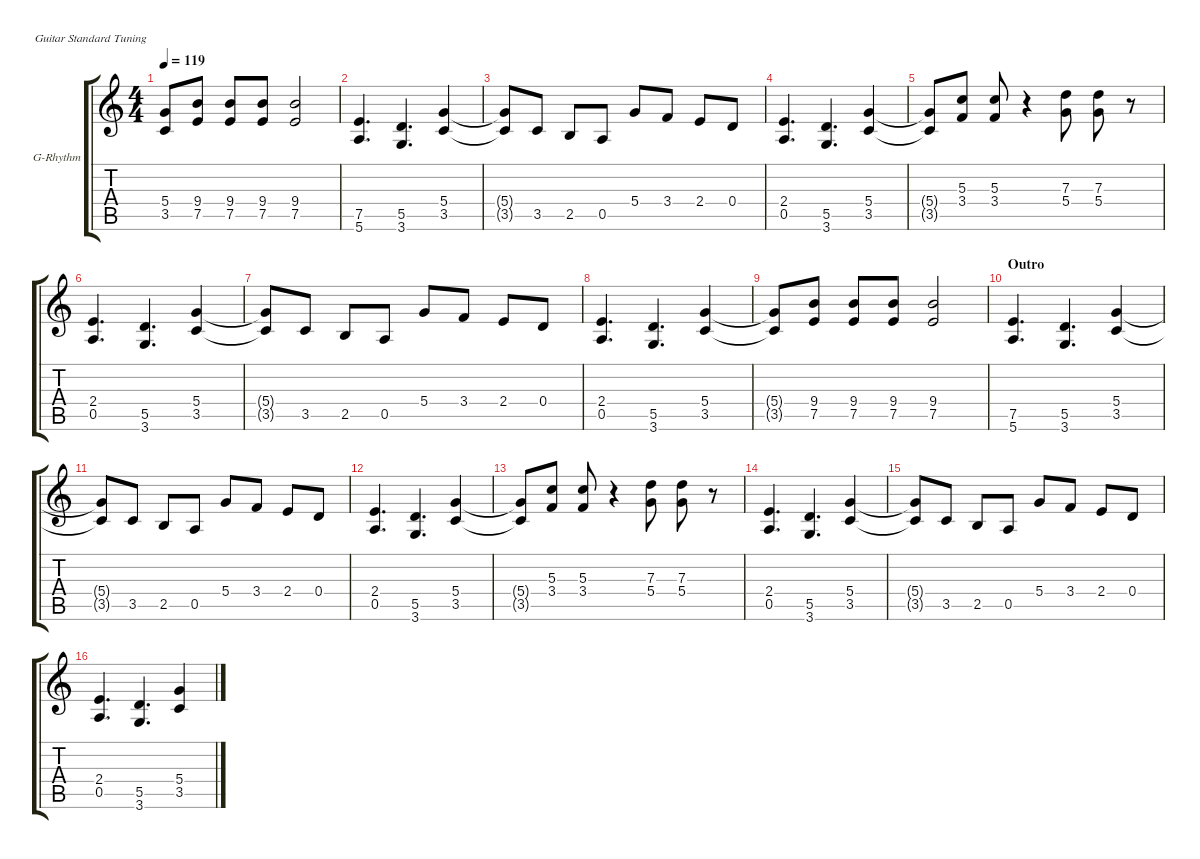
\hideDynamics
\bracketExtendMode groupsimilarinstruments
\firstSystemTrackNameOrientation horizontal
\otherSystemsTrackNameOrientation horizontal
\track ("Guitar Rhytnm" "G-Rhythm") {instrument electricguitarclean}
\staff {score tabs}
\tuning (E4 B3 G3 D3 A2 E2)
\ts (4 4)
\tempo 119
\clef g2
\ks c
(5.4{t} 3.5{t}).8{dy mf} (9.4 7.5).8 (9.4 7.5).8 (9.4 7.5).8 (9.4 7.5).2 |
(7.5 5.6).4{d} (5.5 3.6).4{d} (5.4 3.5).4 |
(5.4{t} 3.5{t}).8 3.5.8 2.5.8 0.5.8 5.4.8 3.4.8 2.4.8 0.4.8 |
(2.4 0.5).4{d} (5.5 3.6).4{d} (5.4 3.5).4 |
(5.4{t} 3.5{t}).8 (5.3 3.4).8 (5.3 3.4).8 r.4 (7.3 5.4).8 (7.3 5.4).8 r.8 |
(2.4 0.5).4{d} (5.5 3.6).4{d} (5.4 3.5).4 |
(5.4{t} 3.5{t}).8 3.5.8 2.5.8 0.5.8 5.4.8 3.4.8 2.4.8 0.4.8 |
(2.4 0.5).4{d} (5.5 3.6).4{d} (5.4 3.5).4 |
(5.4{t} 3.5{t}).8 (9.4 7.5).8 (9.4 7.5).8 (9.4 7.5).8 (9.4 7.5).2 |
\section ("" "Outro")
(7.5 5.6).4{d} (5.5 3.6).4{d} (5.4 3.5).4 |
(5.4{t} 3.5{t}).8 3.5.8 2.5.8 0.5.8 5.4.8 3.4.8 2.4.8 0.4.8 |
(2.4 0.5).4{d} (5.5 3.6).4{d} (5.4 3.5).4 |
(5.4{t} 3.5{t}).8 (5.3 3.4).8 (5.3 3.4).8 r.4 (7.3 5.4).8 (7.3 5.4).8 r.8 |
(2.4 0.5).4{d} (5.5 3.6).4{d} (5.4 3.5).4 |
(5.4{t} 3.5{t}).8 3.5.8 2.5.8 0.5.8 5.4.8 3.4.8 2.4.8 0.4.8 |
(2.4 0.5).4{d} (5.5 3.6).4{d} (5.4 3.5).4
